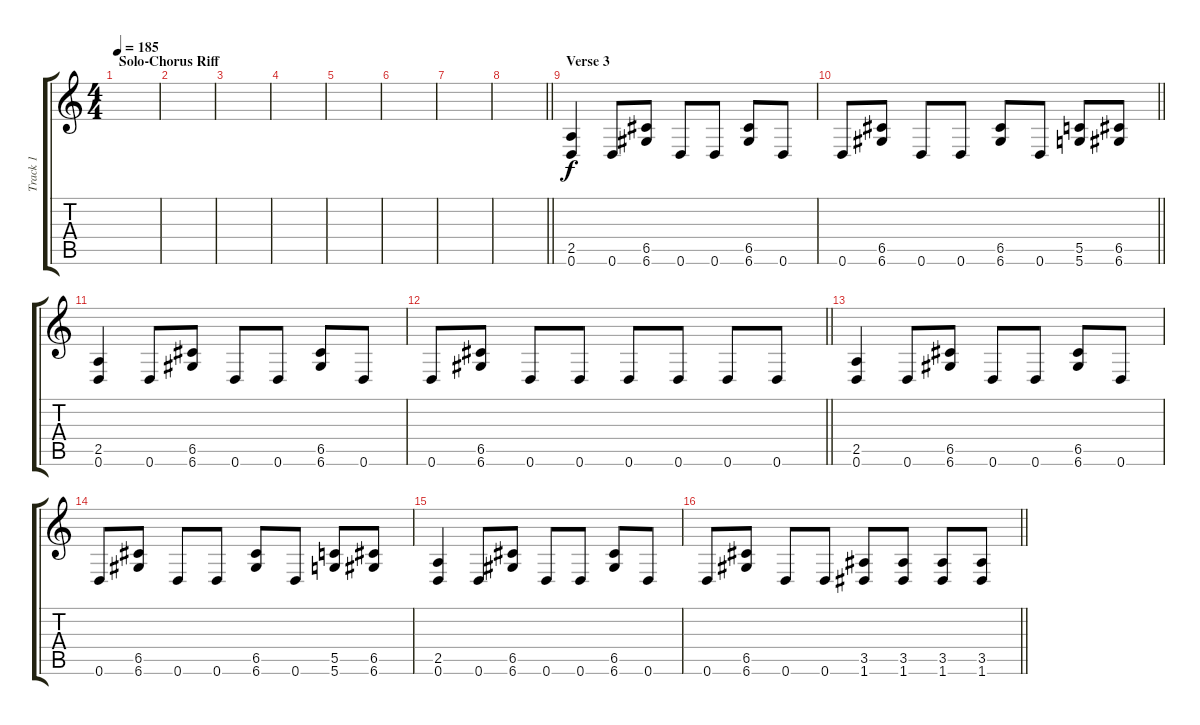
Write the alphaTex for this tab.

\track ("Track 1" "Track 1") {instrument distortionguitar}
\staff {score tabs}
\tuning (D4 A3 F3 C3 G2 D2) {hide}
\ts (4 4)
\section ("" "Solo-Chorus Riff")
\tempo 185
\clef g2
\ks c
|
|
|
|
|
|
|
\barLineRight lightlight
|
\section ("" "Verse 3")
(2.5 0.6).4 0.6.8 (6.5 6.6).8 0.6.8 0.6.8 (6.5 6.6).8 0.6.8 |
\barLineRight lightlight
0.6.8 (6.5 6.6).8 0.6.8 0.6.8 (6.5 6.6).8 0.6.8 (5.5 5.6).8 (6.5 6.6).8 |
(2.5 0.6).4 0.6.8 (6.5 6.6).8 0.6.8 0.6.8 (6.5 6.6).8 0.6.8 |
\barLineRight lightlight
0.6.8 (6.5 6.6).8 0.6.8 0.6.8 0.6.8 0.6.8 0.6.8 0.6.8 |
(2.5 0.6).4 0.6.8 (6.5 6.6).8 0.6.8 0.6.8 (6.5 6.6).8 0.6.8 |
0.6.8 (6.5 6.6).8 0.6.8 0.6.8 (6.5 6.6).8 0.6.8 (5.5 5.6).8 (6.5 6.6).8 |
(2.5 0.6).4 0.6.8 (6.5 6.6).8 0.6.8 0.6.8 (6.5 6.6).8 0.6.8 |
\barLineRight lightlight
0.6.8 (6.5 6.6).8 0.6.8 0.6.8 (3.5 1.6).8 (3.5 1.6).8 (3.5 1.6).8 (3.5 1.6).8
